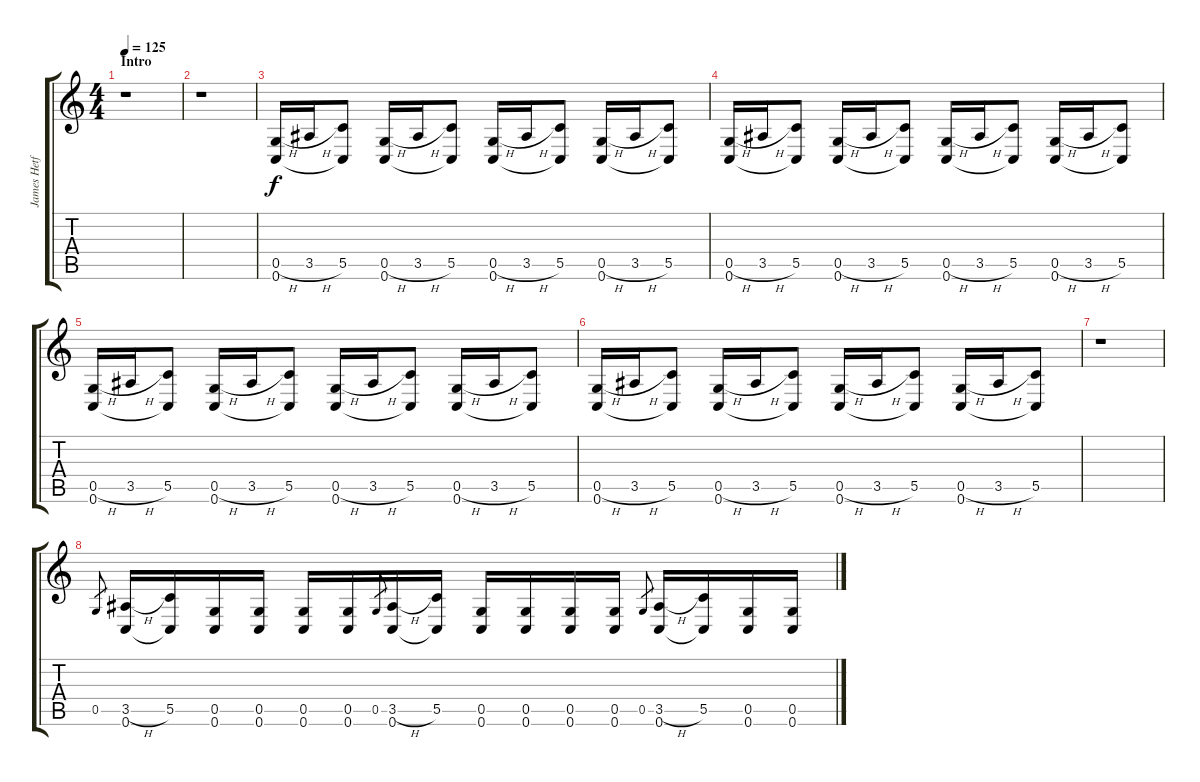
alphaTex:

\track ("James Hetfield" "James Hetf") {instrument distortionguitar}
\staff {score tabs}
\tuning (D4 A3 F3 C3 G2 C2) {hide}
\ts (4 4)
\section ("" "Intro")
\tempo 125
\clef g2
\ks c
r.1{dy f instrument distortionguitar} |
r.1 |
(0.5{h} 0.6).16 3.5{h}.16 (5.5 0.6{t}).8 (0.5{h} 0.6).16 3.5{h}.16 (5.5 0.6{t}).8 (0.5{h} 0.6).16 3.5{h}.16 (5.5 0.6{t}).8 (0.5{h} 0.6).16 3.5{h}.16 (5.5 0.6{t}).8 |
(0.5{h} 0.6).16 3.5{h}.16 (5.5 0.6{t}).8 (0.5{h} 0.6).16 3.5{h}.16 (5.5 0.6{t}).8 (0.5{h} 0.6).16 3.5{h}.16 (5.5 0.6{t}).8 (0.5{h} 0.6).16 3.5{h}.16 (5.5 0.6{t}).8 |
(0.5{h} 0.6).16 3.5{h}.16 (5.5 0.6{t}).8 (0.5{h} 0.6).16 3.5{h}.16 (5.5 0.6{t}).8 (0.5{h} 0.6).16 3.5{h}.16 (5.5 0.6{t}).8 (0.5{h} 0.6).16 3.5{h}.16 (5.5 0.6{t}).8 |
(0.5{h} 0.6).16 3.5{h}.16 (5.5 0.6{t}).8 (0.5{h} 0.6).16 3.5{h}.16 (5.5 0.6{t}).8 (0.5{h} 0.6).16 3.5{h}.16 (5.5 0.6{t}).8 (0.5{h} 0.6).16 3.5{h}.16 (5.5 0.6{t}).8 |
r.1 |
0.5.8{gr} (3.5{h} 0.6).16 (5.5 0.6{t}).16 (0.5 0.6).16 (0.5 0.6).16 (0.5 0.6).16 (0.5 0.6).16 0.5.8{gr} (3.5{h} 0.6).16 (5.5 0.6{t}).16 (0.5 0.6).16 (0.5 0.6).16 (0.5 0.6).16 (0.5 0.6).16 0.5.8{gr} (3.5{h} 0.6).16 (5.5 0.6{t}).16 (0.5 0.6).16 (0.5 0.6).16
